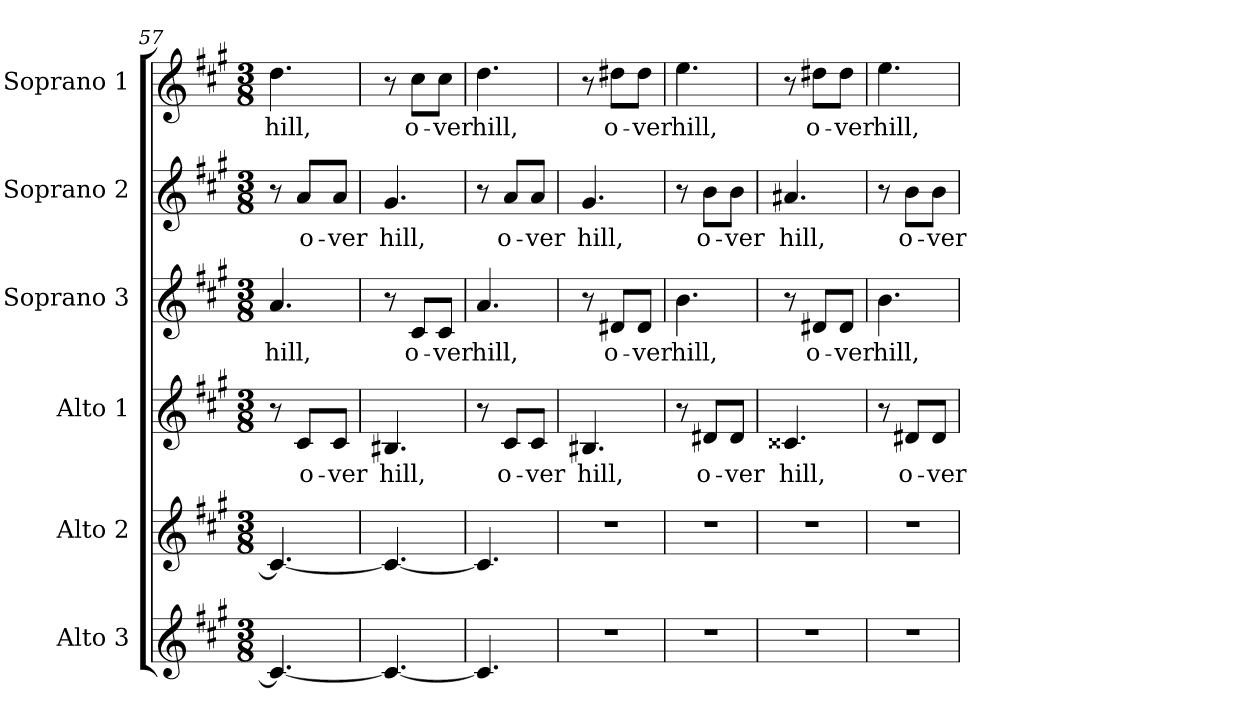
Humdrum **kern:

**kern	**text	**kern	**text	**kern	**text	**kern	**text	**kern	**text	**kern	**text
*part6	*part6	*part5	*part5	*part4	*part4	*part3	*part3	*part2	*part2	*part1	*part1
*staff6	*staff6	*staff5	*staff5	*staff4	*staff4	*staff3	*staff3	*staff2	*staff2	*staff1	*staff1
*I"Alto 3	*	*I"Alto 2	*	*I"Alto 1	*	*I"Soprano 3	*	*I"Soprano 2	*	*I"Soprano 1	*
*I'A 3	*	*I'A 2	*	*I'A 1	*	*I'S 3	*	*I'S 2	*	*I'S 1	*
*clefG2	*	*clefG2	*	*clefG2	*	*clefG2	*	*clefG2	*	*clefG2	*
*k[f#c#g#]	*	*k[f#c#g#]	*	*k[f#c#g#]	*	*k[f#c#g#]	*	*k[f#c#g#]	*	*k[f#c#g#]	*
*f#:	*	*f#:	*	*f#:	*	*f#:	*	*f#:	*	*f#:	*
*M3/8	*	*M3/8	*	*M3/8	*	*M3/8	*	*M3/8	*	*M3/8	*
=57	=57	=57	=57	=57	=57	=57	=57	=57	=57	=57	=57
!	!	!	!	!	!	!	!LO:LY:b	!	!	!	!
!	!	!	!	!	!	!	!	!	!	!	!LO:LY:b
4.c#/_	.	4.c#/_	.	8r	.	4.a/	hill,	8r	.	4.dd\	hill,
!	!	!	!	!	!LO:LY:b	!	!	!	!	!	!
!	!	!	!	!	!	!	!	!	!LO:LY:b	!	!
.	.	.	.	8c#/L	o-	.	.	8a/L	o-	.	.
!	!	!	!	!	!LO:LY:b	!	!	!	!	!	!
!	!	!	!	!	!	!	!	!	!LO:LY:b	!	!
.	.	.	.	8c#/J	-ver	.	.	8a/J	-ver	.	.
!!LO:LB:g=z
=58	=58	=58	=58	=58	=58	=58	=58	=58	=58	=58	=58
!	!	!	!	!	!LO:LY:b	!	!	!	!	!	!
!	!	!	!	!	!	!	!	!	!LO:LY:b	!	!
4.c#/_	.	4.c#/_	.	4.B#X/	hill,	8r	.	4.g#/	hill,	8r	.
!	!	!	!	!	!	!	!LO:LY:b	!	!	!	!
!	!	!	!	!	!	!	!	!	!	!	!LO:LY:b
.	.	.	.	.	.	8c#/L	o-	.	.	8cc#\L	o-
!	!	!	!	!	!	!	!LO:LY:b	!	!	!	!
!	!	!	!	!	!	!	!	!	!	!	!LO:LY:b
.	.	.	.	.	.	8c#/J	-ver	.	.	8cc#\J	-ver
=59	=59	=59	=59	=59	=59	=59	=59	=59	=59	=59	=59
!	!	!	!	!	!	!	!LO:LY:b	!	!	!	!
!	!	!	!	!	!	!	!	!	!	!	!LO:LY:b
4.c#/]	.	4.c#/]	.	8r	.	4.a/	hill,	8r	.	4.dd\	hill,
!	!	!	!	!	!LO:LY:b	!	!	!	!	!	!
!	!	!	!	!	!	!	!	!	!LO:LY:b	!	!
.	.	.	.	8c#/L	o-	.	.	8a/L	o-	.	.
!	!	!	!	!	!LO:LY:b	!	!	!	!	!	!
!	!	!	!	!	!	!	!	!	!LO:LY:b	!	!
.	.	.	.	8c#/J	-ver	.	.	8a/J	-ver	.	.
=60	=60	=60	=60	=60	=60	=60	=60	=60	=60	=60	=60
!	!	!	!	!	!LO:LY:b	!	!	!	!	!	!
!	!	!	!	!	!	!	!	!	!LO:LY:b	!	!
4.r	.	4.r	.	4.B#X/	hill,	8r	.	4.g#/	hill,	8r	.
!	!	!	!	!	!	!	!LO:LY:b	!	!	!	!
!	!	!	!	!	!	!	!	!	!	!	!LO:LY:b
.	.	.	.	.	.	8d#X/L	o-	.	.	8dd#X\L	o-
!	!	!	!	!	!	!	!LO:LY:b	!	!	!	!
!	!	!	!	!	!	!	!	!	!	!	!LO:LY:b
.	.	.	.	.	.	8d#/J	-ver	.	.	8dd#\J	-ver
=61	=61	=61	=61	=61	=61	=61	=61	=61	=61	=61	=61
!	!	!	!	!	!	!	!LO:LY:b	!	!	!	!
!	!	!	!	!	!	!	!	!	!	!	!LO:LY:b
4.r	.	4.r	.	8r	.	4.b\	hill,	8r	.	4.ee\	hill,
!	!	!	!	!	!LO:LY:b	!	!	!	!	!	!
!	!	!	!	!	!	!	!	!	!LO:LY:b	!	!
.	.	.	.	8d#X/L	o-	.	.	8b\L	o-	.	.
!	!	!	!	!	!LO:LY:b	!	!	!	!	!	!
!	!	!	!	!	!	!	!	!	!LO:LY:b	!	!
.	.	.	.	8d#/J	-ver	.	.	8b\J	-ver	.	.
=62	=62	=62	=62	=62	=62	=62	=62	=62	=62	=62	=62
!	!	!	!	!	!LO:LY:b	!	!	!	!	!	!
!	!	!	!	!	!	!	!	!	!LO:LY:b	!	!
4.r	.	4.r	.	4.c##X/	hill,	8r	.	4.a#X/	hill,	8r	.
!	!	!	!	!	!	!	!LO:LY:b	!	!	!	!
!	!	!	!	!	!	!	!	!	!	!	!LO:LY:b
.	.	.	.	.	.	8d#X/L	o-	.	.	8dd#X\L	o-
!	!	!	!	!	!	!	!LO:LY:b	!	!	!	!
!	!	!	!	!	!	!	!	!	!	!	!LO:LY:b
.	.	.	.	.	.	8d#/J	-ver	.	.	8dd#\J	-ver
=63	=63	=63	=63	=63	=63	=63	=63	=63	=63	=63	=63
!	!	!	!	!	!	!	!LO:LY:b	!	!	!	!
!	!	!	!	!	!	!	!	!	!	!	!LO:LY:b
4.r	.	4.r	.	8r	.	4.b\	hill,	8r	.	4.ee\	hill,
!	!	!	!	!	!LO:LY:b	!	!	!	!	!	!
!	!	!	!	!	!	!	!	!	!LO:LY:b	!	!
.	.	.	.	8d#X/L	o-	.	.	8b\L	o-	.	.
!	!	!	!	!	!LO:LY:b	!	!	!	!	!	!
!	!	!	!	!	!	!	!	!	!LO:LY:b	!	!
.	.	.	.	8d#/J	-ver	.	.	8b\J	-ver	.	.
=	=	=	=	=	=	=	=	=	=	=	=
*-	*-	*-	*-	*-	*-	*-	*-	*-	*-	*-	*-
